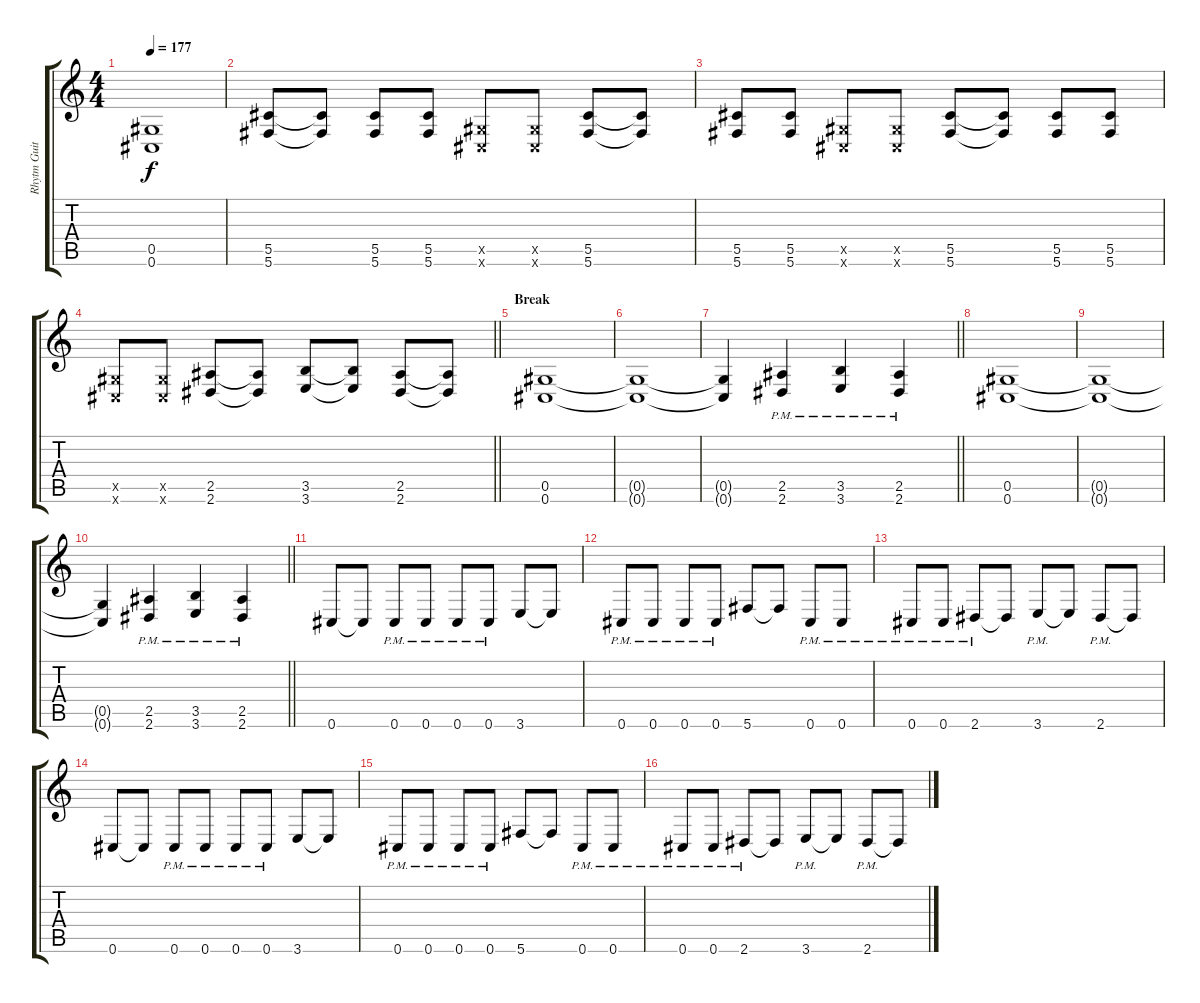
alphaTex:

\track ("Rhytm Guitar [L]" "Rhytm Guit") {instrument distortionguitar}
\staff {score tabs}
\tuning (Eb4 Bb3 Gb3 Db3 Ab2 Db2) {hide}
\ts (4 4)
\tempo 177
\clef g2
\ks c
(0.5{t} 0.6{t}).1{dy f} |
(5.5 5.6).8 (5.5{t} 5.6{t}).8 (5.5 5.6).8 (5.5 5.6).8 (0.5{x} 0.6{x}).8 (0.5{x} 0.6{x}).8 (5.5 5.6).8 (5.5{t} 5.6{t}).8 |
(5.5 5.6).8 (5.5 5.6).8 (0.5{x} 0.6{x}).8 (0.5{x} 0.6{x}).8 (5.5 5.6).8 (5.5{t} 5.6{t}).8 (5.5 5.6).8 (5.5 5.6).8 |
\barLineRight lightlight
(0.5{x} 0.6{x}).8 (0.5{x} 0.6{x}).8 (2.5 2.6).8 (2.5{t} 2.6{t}).8 (3.5 3.6).8 (3.5{t} 3.6{t}).8 (2.5 2.6).8 (2.5{t} 2.6{t}).8 |
\section ("" "Break")
(0.5 0.6).1 |
(0.5{t} 0.6{t}).1 |
\barLineRight lightlight
(0.5{t} 0.6{t}).4 (2.5{pm} 2.6{pm}).4 (3.5{pm} 3.6{pm}).4 (2.5{pm} 2.6{pm}).4 |
(0.5 0.6).1 |
(0.5{t} 0.6{t}).1 |
\barLineRight lightlight
(0.5{t} 0.6{t}).4 (2.5{pm} 2.6{pm}).4 (3.5{pm} 3.6{pm}).4 (2.5{pm} 2.6{pm}).4 |
0.6.8 0.6{t}.8 0.6{pm}.8 0.6{pm}.8 0.6{pm}.8 0.6{pm}.8 3.6.8 3.6{t}.8 |
0.6{pm}.8 0.6{pm}.8 0.6{pm}.8 0.6{pm}.8 5.6.8 5.6{t}.8 0.6{pm}.8 0.6{pm}.8 |
0.6{pm}.8 0.6{pm}.8 2.6{pm}.8 2.6{t}.8 3.6{pm}.8 3.6{t}.8 2.6{pm}.8 2.6{t}.8 |
0.6.8 0.6{t}.8 0.6{pm}.8 0.6{pm}.8 0.6{pm}.8 0.6{pm}.8 3.6.8 3.6{t}.8 |
0.6{pm}.8 0.6{pm}.8 0.6{pm}.8 0.6{pm}.8 5.6.8 5.6{t}.8 0.6{pm}.8 0.6{pm}.8 |
0.6{pm}.8 0.6{pm}.8 2.6{pm}.8 2.6{t}.8 3.6{pm}.8 3.6{t}.8 2.6{pm}.8 2.6{t}.8
